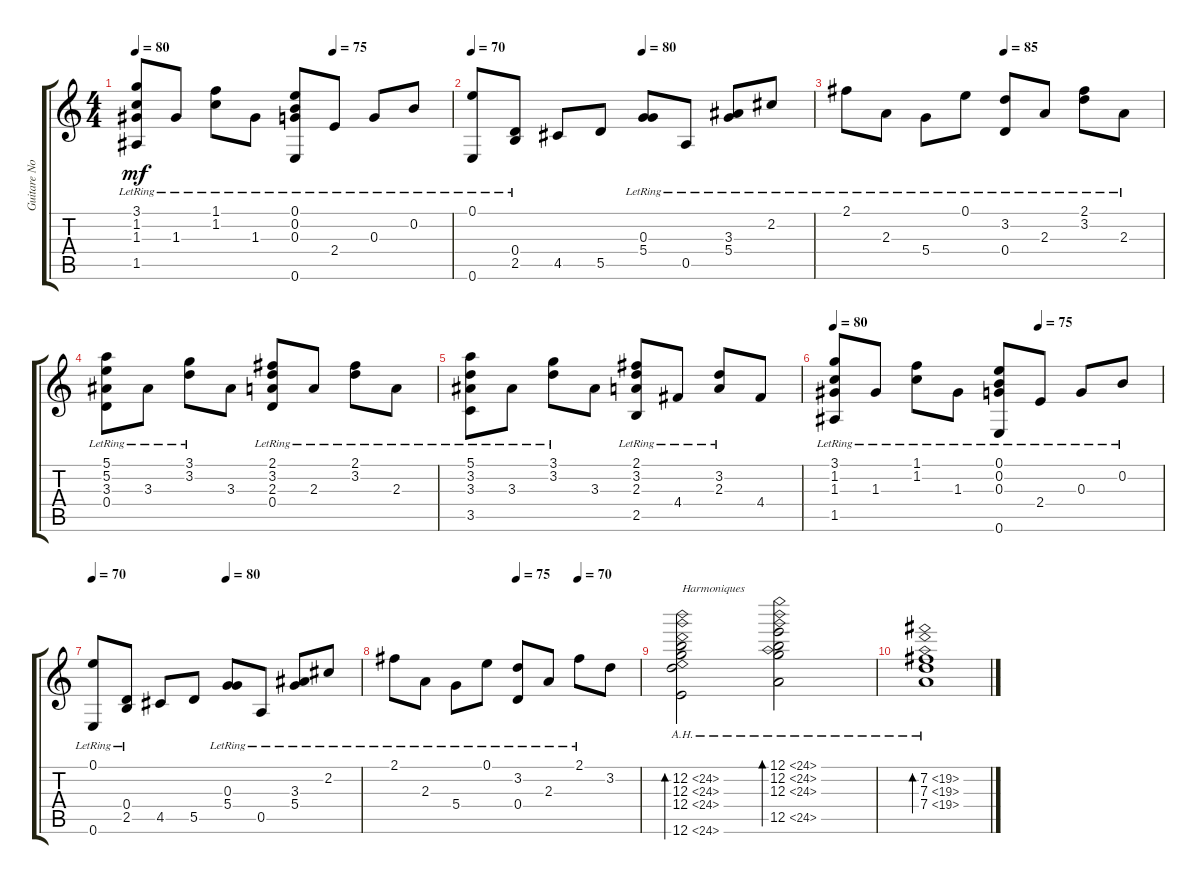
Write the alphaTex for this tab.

\track ("Guitare Novembre 1999" "Guitare No") {instrument acousticguitarnylon}
\staff {score tabs}
\tuning (E4 B3 G3 D3 A2 E2) {hide}
\ts (4 4)
\tempo 80
\tempo (75 0.625)
\clef g2
\ks c
(3.1{lr} 1.2{lr} 1.3{lr} 1.5{lr}).8{dy mf} 1.3{lr}.8 (1.1{lr} 1.2{lr}).8 1.3{lr}.8 (0.1{lr} 0.2{lr} 0.3{lr} 0.6{lr}).8 2.4{lr}.8 0.3{lr}.8 0.2{lr}.8 |
\tempo 70
\tempo (80 0.5)
(0.1{lr} 0.6{lr}).8 (0.4{lr} 2.5).8 4.5.8 5.5.8 (0.3 5.4{lr}).8 0.5{lr}.8 (3.3{lr} 5.4{lr}).8 2.2{lr}.8 |
\tempo (85 0.5)
2.1{lr}.8 2.3{lr}.8 5.4{lr}.8 0.1{lr}.8 (3.2{lr} 0.4{lr}).8 2.3{lr}.8 (2.1{lr} 3.2{lr}).8 2.3{lr}.8 |
(5.1{lr} 5.2{lr} 3.3{lr} 0.4{lr}).8 3.3{lr}.8 (3.1{lr} 3.2{lr}).8 3.3.8 (2.1{lr} 3.2{lr} 2.3{lr} 0.4{lr}).8 2.3{lr}.8 (2.1{lr} 3.2{lr}).8 2.3{lr}.8 |
(5.1{lr} 3.2{lr} 3.3{lr} 3.5{lr}).8 3.3{lr}.8 (3.1{lr} 3.2{lr}).8 3.3.8 (2.1{lr} 3.2{lr} 2.3{lr} 2.5{lr}).8 4.4{lr}.8 (3.2{lr} 2.3{lr}).8 4.4.8 |
\tempo 80
\tempo (75 0.625)
(3.1{lr} 1.2{lr} 1.3{lr} 1.5{lr}).8 1.3{lr}.8 (1.1{lr} 1.2{lr}).8 1.3{lr}.8 (0.1{lr} 0.2{lr} 0.3{lr} 0.6{lr}).8 2.4{lr}.8 0.3{lr}.8 0.2{lr}.8 |
\tempo 70
\tempo (80 0.5)
(0.1{lr} 0.6{lr}).8 (0.4{lr} 2.5).8 4.5.8 5.5.8 (0.3 5.4{lr}).8 0.5{lr}.8 (3.3{lr} 5.4{lr}).8 2.2{lr}.8 |
\tempo (75 0.5)
\tempo (70 0.75)
2.1{lr}.8 2.3{lr}.8 5.4{lr}.8 0.1{lr}.8 (3.2{lr} 0.4{lr}).8 2.3{lr}.8 2.1{lr}.8 3.2.8 |
(12.2{ah 12} 12.3{ah 12} 12.4{ah 12} 12.6{ah 12}).2{bd 240 txt "Harmoniques"} (12.1{ah 12} 12.2{ah 12} 12.3{ah 12} 12.5{ah 12}).2{bd 240} |
(7.2{ah 12} 7.3{ah 12} 7.4{ah 12}).1{bd 240}
